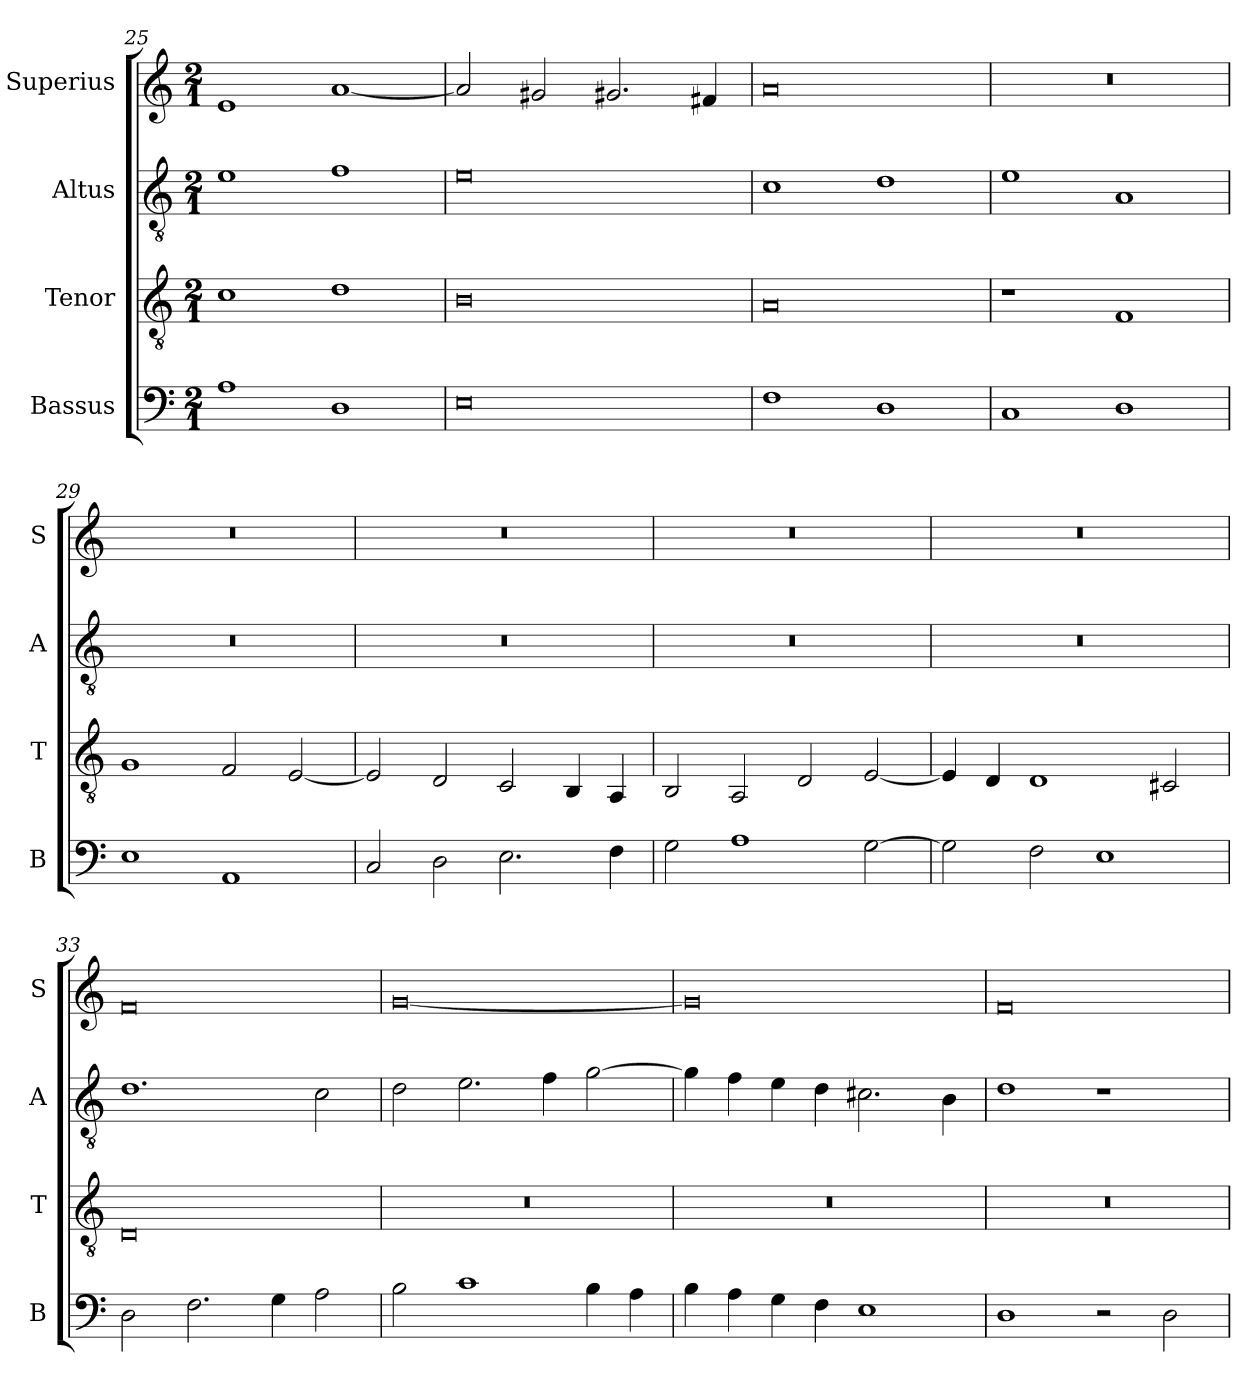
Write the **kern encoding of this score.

**kern	**kern	**kern	**kern
*part4	*part3	*part2	*part1
*staff4	*staff3	*staff2	*staff1
*I"Bassus	*I"Tenor	*I"Altus	*I"Superius
*I'B	*I'T	*I'A	*I'S
*clefF4	*clefGv2	*clefGv2	*clefG2
*k[]	*k[]	*k[]	*k[]
*M2/1	*M2/1	*M2/1	*M2/1
=25	=25	=25	=25
1A	1c	1e	1e
1D	1d	1f	[1a
=26	=26	=26	=26
0E	0B	0e	2a/]
.	.	.	2g#X/
.	.	.	2.g#X/
.	.	.	4f#X/
=27	=27	=27	=27
1F	0A	1c	0a
1D	.	1d	.
=28	=28	=28	=28
1C	1r	1e	0r
1D	1F	1A	.
=29	=29	=29	=29
1E	1G	0r	0r
1AA	2F/	.	.
.	[2E/	.	.
=30	=30	=30	=30
2C/	2E/]	0r	0r
2D\	2D/	.	.
2.E\	2C/	.	.
.	4BB/	.	.
4F\	4AA/	.	.
=31	=31	=31	=31
2G\	2BB/	0r	0r
1A	2AA/	.	.
.	2D/	.	.
[2G\	[2E/	.	.
=32	=32	=32	=32
2G\]	4E/]	0r	0r
.	4D/	.	.
2F\	1D	.	.
1E	.	.	.
.	2C#X/	.	.
=33	=33	=33	=33
2D\	0D	1.d	0f
2.F\	.	.	.
4G\	.	.	.
2A\	.	2c\	.
=34	=34	=34	=34
2B\	0r	2d\	[0g
1c	.	2.e\	.
.	.	4f\	.
4B\	.	[2g\	.
4A\	.	.	.
=35	=35	=35	=35
4B\	0r	4g\]	0g]
4A\	.	4f\	.
4G\	.	4e\	.
4F\	.	4d\	.
1E	.	2.c#X\	.
.	.	4B\	.
=36	=36	=36	=36
1D	0r	1d	0f
2r	.	1r	.
2D\	.	.	.
=	=	=	=
*-	*-	*-	*-
